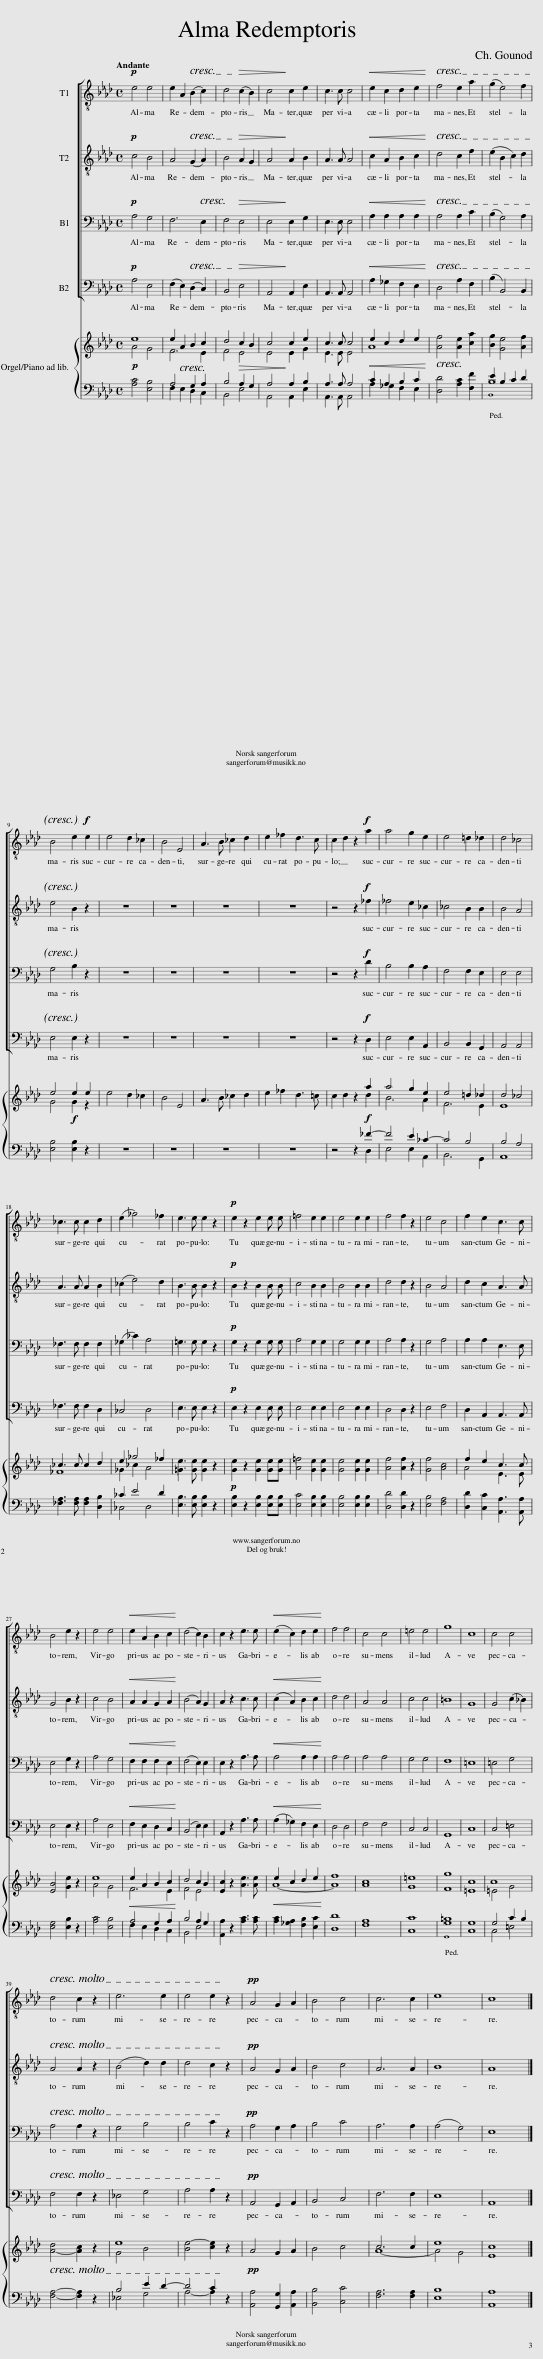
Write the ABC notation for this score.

X:1
%%score [ 1 2 3 4 ] { ( 5 6 ) | ( 7 8 ) }
L:1/8
Q:1/4=88
M:4/4
I:linebreak $
K:Ab
V:1 treble-8
V:2 treble-8
V:3 bass
V:4 bass
V:5 treble
V:6 treble
V:7 bass
V:8 bass
V:1
!p! e4 e4 | e2 A2 (B2 c2) | d4!>(! (c2 B2) | c4!>)! c2 e2 | c3 c c4 | %5
!<(! e2 c2 d2 e2!<)! | f4 e2 a2 | (g2 e4) f2 |$ B4 e2!f! e2 | e4 d2 _c2 | %10
 B4 E4 | A3 B _c2 d2 | e2 _f2 d3 c | c2 d2 z2!f! a2 | a4 g2 e2 | %15
 e4 =d2 _d2 | d4 _c4 |$ _c3 c c2 d2 | (e2 _g4) _f2 | e3 e e2 z2 | %20
!p! e2 z2 e2 e e | =f4 e2 e2 | e4 e2 e2 | f4 f2 z2 | e4 c4 | %25
 f2 e2 c3 c |$ B4 e2 z2 | e4 e4 |!<(! e2 A2 B2 c2!<)! | (d4 c2) B2 | %30
 c2 z2 e3 e |!<(! (e2 c2) d2 e2!<)! | f4 f4 | c4 c4 | =e4 e4 | %35
 g8 | c8 | c4 c4 |$ d4 c2 z2 | e6 e2 | %40
 e4 e2 z2 |!pp! A4 G2 A2 | B4 c4 | c6 c2 | e8 | %45
 c8 |] %46
V:2
!p! c4 B4 | A4 (G2 A2) | B4!>(! A2 G2 | A4!>)! A2 B2 | A3 A A4 | %5
!<(! c2 A2 B2 c2!<)! | d4 c2 f2 | (e2 B2 c2) d2 |$ e4 B2 z2 | z8 | %10
 z8 | z8 | z8 | z4 z2!f! _f2 | _f4 e2 _c2 | %15
 _c4 B2 B2 | B4 A4 |$ A3 A A2 B2 | (_c2 e4) d2 | B3 B B2 z2 | %20
!p! B2 z2 B2 B B | c4 B2 B2 | B4 B2 B2 | d4 d2 z2 | B4 A4 | %25
 d2 c2 A3 A |$ G4 B2 z2 | c4 B4 |!<(! A2 A2 G2 A2!<)! | (B4 A2) G2 | %30
 A2 z2 c3 c |!<(! (c2 A2) B2 c2!<)! | d4 d4 | A4 A4 | c4 c4 | %35
 =B8 | G8 | G4 (c2 _B2) |$ A4 A2 z2 | (B4 d2) d2 | %40
 d4 c2 z2 |!pp! A4 G2 A2 | B4 c4 | A6 A2 | B8 | %45
 A8 |] %46
V:3
!p! A,4 G,4 | F,6 E,2 | F,4!>(! E,4 | E,4!>)! E,2 G,2 | E,3 E, E,4 | %5
!<(! A,2 A,2 A,2 A,2!<)! | A,4 A,2 C2 | (B,2 G,4) A,2 |$ G,4 B,2 z2 | z8 | %10
 z8 | z8 | z8 | z4 z2!f! D2 | B,4 B,2 A,2 | %15
 F,4 F,2 E,2 | E,4 E,4 |$ _F,3 F, F,2 F,2 | (_G,2 _C2) A,4 | =G,3 G, G,2 z2 | %20
!p! G,2 z2 G,2 G, G, | A,4 G,2 G,2 | G,4 G,2 G,2 | A,4 A,2 z2 | G,4 A,4 | %25
 A,2 A,2 E,3 E, |$ E,4 G,2 z2 | A,4 G,4 |!<(! F,2 F,2 F,2 E,2!<)! | (F,4 E,2) E,2 | %30
 E,2 z2 A,3 A, |!<(! A,4 A,2 A,2!<)! | A,4 A,4 | A,4 A,4 | G,4 G,4 | %35
 F,8 | =E,8 | =E,4 G,4 |$ A,4 A,2 z2 | G,4 B,4 | %40
 B,4 C2 z2 |!pp! A,4 G,2 A,2 | B,4 C4 | A,6 A,2 | (A,4 G,4) | %45
 E,8 |] %46
V:4
!p! A,4 E,4 | (F,2 E,2) (D,2 C,2) | B,,4!>(! E,4 | A,,4!>)! A,,2 E,2 | A,,3 A,, A,,4 | %5
!<(! A,2 _G,2 F,2 E,2!<)! | D,4 A,2 F,2 | (B,2 B,,4) B,,2 |$ E,4 E,2 z2 | z8 | %10
 z8 | z8 | z8 | z4 z2!f! D,2 | E,4 E,2 A,,2 | %15
 B,,4 B,,2 G,,2 | A,,4 A,,4 |$ _F,3 F, F,2 D,2 | _C,4 D,4 | E,3 E, E,2 z2 | %20
!p! E,2 z2 E,2 E, E, | E,4 E,2 E,2 | E,4 E,2 E,2 | D,4 D,2 z2 | E,4 F,4 | %25
 D,2 A,,2 A,,3 A,, |$ E,4 E,2 z2 | A,4 E,4 |!<(! F,2 E,2 D,2 C,2!<)! | (B,,4 E,2) E,2 | %30
 A,,2 z2 A,3 A, |!<(! (A,2 _G,2) F,2 E,2!<)! | D,4 D,4 | F,4 F,4 | C,4 C,4 | %35
 G,,8 | C,8 | C,4 =E,4 |$ F,4 F,2 z2 | _E,4 G,4 | %40
 A,4 A,2 z2 |!pp! A,,4 G,,2 A,,2 | B,,4 C,4 | F,6 F,2 | E,8 | %45
 A,,8 |] %46
V:5
!p! e8 | e2 A2 B2 c2 | d4!>(! c2 B2 | c4!>)! c2 e2 | c3 c c4 | %5
!<(! e2 c2 d2 e2!<)! | [Af]4 [Ae]2 [ca]2 | [Bg]2 [Ge]4 [Af]2 |$ e4!f! e2 e2 | e4 d2 _c2 | %10
 B4 E4 | A3 B _c2 d2 | e2 _f2 d3 =c | c2 d2 z2!f! a2 | a4 g2 e2 | %15
 e4 =d2 _d2 | d4 _c4 |$ _c3 c c2 d2 | e2 _g4 _f2 | [=Ge]3 [Ge] [Ge]2 z2 | %20
!p! [Ge]2 z2 [Ge]2 [Ge][Ge] | [A=f]4 [Ge]2 [Ge]2 | [Ge]4 [Ge]2 [Ge]2 | [Af]4 [Af]2 z2 | [Gf]4 [Ac]4 | %25
 f2 e2 c3 c |$ [EB]4 [Ge]2 z2 | e8 |!<(! e2 A2 B2 c2!<)! | d4 c2 B2 | %30
 [Ec]2 z2 [Ae]3 [Ae] |!<(! e2 c2 d2 e2!<)! | f8 | [Ac]8 | [G=e]8 | %35
 [Fg]8 | [=Ec]8 | c8 |$ [A-d]4 [Ac]2 z2 | e8 | %40
 [Be-]4 [ce]2 z2 |!pp! A4 G2 A2 | B4 c4 | c6 c2 | e8 | %45
 [Ec]8 |] %46
V:6
 A4 G4 | F6 E2 | F4 E4 | E4 E2 G2 | E3 E E4 | %5
 A8 | x8 | x8 |$ G4 G2 z2 | x8 | %10
 x8 | x8 | x8 | x6 d2 | B6 A2 | %15
 F6 E2 | E8 |$ _F8 | _G2 _c2 A4 | x8 | %20
 x8 | x8 | x8 | x8 | x8 | %25
 A4 E3 E |$ x8 | A4 G4 | F6 E2 | F4 E4 | %30
 x8 | A8- | A8 | x8 | x8 | %35
 x8 | x8 | =E4 G4 |$ x8 | G4 B4 | %40
 x8 | x8 | x8 | A8- | A4 G4 | %45
 x8 |] %46
V:7
 [A,C]4 [E,B,]4 | A,4 G,2 A,2 | B,4 A,2 G,2 | A,4 A,2 B,2 | A,3 A, A,4 | %5
 C2 A,2 B,2 C2 | [D,D]4 [A,C]2 [F,F]2 | E2 B,2 C2 D2 |$ [E,B,]4 [E,B,]2 z2 | z8 | %10
 z8 | z8 | z8 | z4 z2 _F2- | F4 E2 _C2- | %15
 C4 B,4 | B,4 A,4 |$ [_F,A,]3 [F,A,] [F,A,]2 [D,B,]2 | _C2 E4 D2 | [E,B,]3 [E,B,] [E,B,]2 z2 | %20
 [E,B,]2 z2 [E,B,]2 [E,B,][E,B,] | [E,C]4 [E,B,]2 [E,B,]2 | [E,B,]4 [E,B,]2 [E,B,]2 | [D,D]4 [D,D]2 z2 | [E,B,]4 [F,A,]4 | %25
 [D,D]2 [C,C]2 [A,,A,]3 [A,,A,] |$ [E,G,]4 [E,B,]2 z2 | [A,C]4 [E,B,]4 | A,4 G,2 A,2 | B,4 A,2 G,2 | %30
 [A,,A,]2 z2 [A,C]3 [A,C] | [A,C]2 [_G,A,]2 [F,B,]2 [E,C]2 | [D,D]8 | [F,A,]8 | [C,C]8 | %35
 [G,,G,=B,]8 | [C,G,]8 | G,4 C2 B,2 |$ [F,A,]4- [F,A,]2 z2 | B,4 E2 D2- | %40
 D4 C2 z2 | [A,,A,]4 [G,,G,]2 [A,,A,]2 | [B,,B,]4 [C,C]4 | [F,A,]6 [F,A,]2 | [E,B,]8 | %45
 [A,,A,]8 |] %46
V:8
 x8 | F,2 E,2 D,2 C,2 | B,,4 E,4 | A,,4 A,,2 E,2 | A,,3 A,, A,,4 | %5
 A,2 _G,2 F,2 E,2 | x8 | [B,,B,]8 |$ x8 | x8 | %10
 x8 | x8 | x8 | x6 D,2 | E,4 E,2 A,,2 | %15
 B,,6 G,,2 | A,,8 |$ x8 | _C,4 D,4 | x8 | %20
 x8 | x8 | x8 | x8 | x8 | %25
 x8 |$ x8 | x8 | F,2 E,2 D,2 C,2 | B,,4 E,4 | %30
 x8 | x8 | x8 | x8 | x8 | %35
 x8 | x8 | C,4 =E,4 |$ x8 | _E,4 G,4 | %40
 A,4- A,2 x2 | x8 | x8 | x8 | x8 | %45
 x8 |] %46
